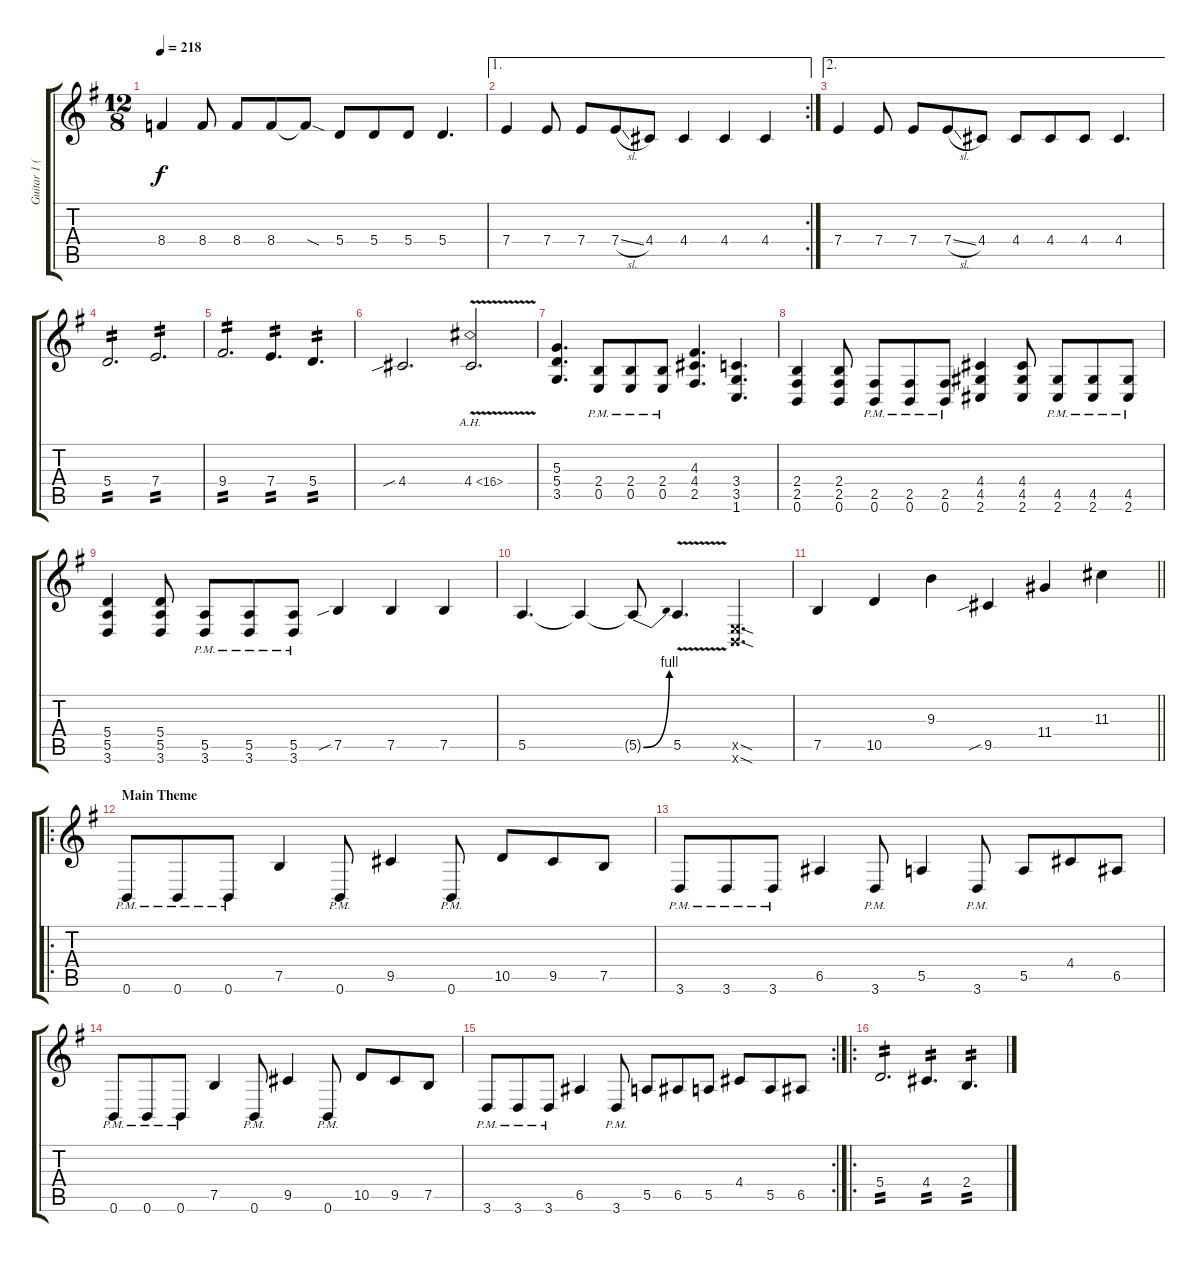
\track ("Guitar 1 (Sean)" "Guitar 1 (") {instrument distortionguitar}
\staff {score tabs}
\tuning (B3 Gb3 D3 A2 E2 B1) {hide}
\ts (12 8)
\tempo 218
\clef g2
\ks eminor
8.4.4{dy f} 8.4.8 8.4.8 8.4.8 8.4{sod t}.8 5.4.8 5.4.8 5.4.8 5.4.4{d} |
\ae 1
\rc 2
7.4.4 7.4.8 7.4.8 7.4{sl}.8 4.4.8 4.4.4 4.4.4 4.4.4 |
\ae 2
7.4.4 7.4.8 7.4.8 7.4{sl}.8 4.4.8 4.4.8 4.4.8 4.4.8 4.4.4{d} |
5.4.2{d tp 2} 7.4.2{d tp 2} |
9.4.2{d tp 2} 7.4.4{d tp 2} 5.4.4{d tp 2} |
4.4{sib}.2{d} 4.4{ah 12 v}.2{d} |
(5.3 5.4 3.5).4{d} (2.4{pm} 0.5{pm}).8 (2.4{pm} 0.5{pm}).8 (2.4{pm} 0.5{pm}).8 (4.3 4.4 2.5).4{d} (3.4 3.5 1.6).4{d} |
(2.4 2.5 0.6).4 (2.4 2.5 0.6).8 (2.5{pm} 0.6{pm}).8 (2.5{pm} 0.6{pm}).8 (2.5{pm} 0.6{pm}).8 (4.4 4.5 2.6).4 (4.4 4.5 2.6).8 (4.5{pm} 2.6{pm}).8 (4.5{pm} 2.6{pm}).8 (4.5{pm} 2.6{pm}).8 |
(5.4 5.5 3.6).4 (5.4 5.5 3.6).8 (5.5{pm} 3.6{pm}).8 (5.5{pm} 3.6{pm}).8 (5.5{pm} 3.6{pm}).8 7.5{sib}.4 7.5.4 7.5.4 |
5.5.4{d} 5.5{t}.4 5.5{be (bend 0 0 60 4) t}.8 5.5{v}.4{d} (0.5{sod x} 0.6{sod x}).4{d} |
\barLineRight lightlight
7.5.4 10.5.4 9.3.4 9.5{sib}.4 11.4.4 11.3.4 |
\ro
\section ("" "Main Theme")
0.6{pm}.8 0.6{pm}.8 0.6{pm}.8 7.5.4 0.6{pm}.8 9.5.4 0.6{pm}.8 10.5.8 9.5.8 7.5.8 |
3.6{pm}.8 3.6{pm}.8 3.6{pm}.8 6.5.4 3.6{pm}.8 5.5.4 3.6{pm}.8 5.5.8 4.4.8 6.5.8 |
0.6{pm}.8 0.6{pm}.8 0.6{pm}.8 7.5.4 0.6{pm}.8 9.5.4 0.6{pm}.8 10.5.8 9.5.8 7.5.8 |
\rc 2
3.6{pm}.8 3.6{pm}.8 3.6{pm}.8 6.5.4 3.6{pm}.8 5.5.8 6.5.8 5.5.8 4.4.8 5.5.8 6.5.8 |
\ro
5.4.2{d tp 2} 4.4.4{d tp 2} 2.4.4{d tp 2}
